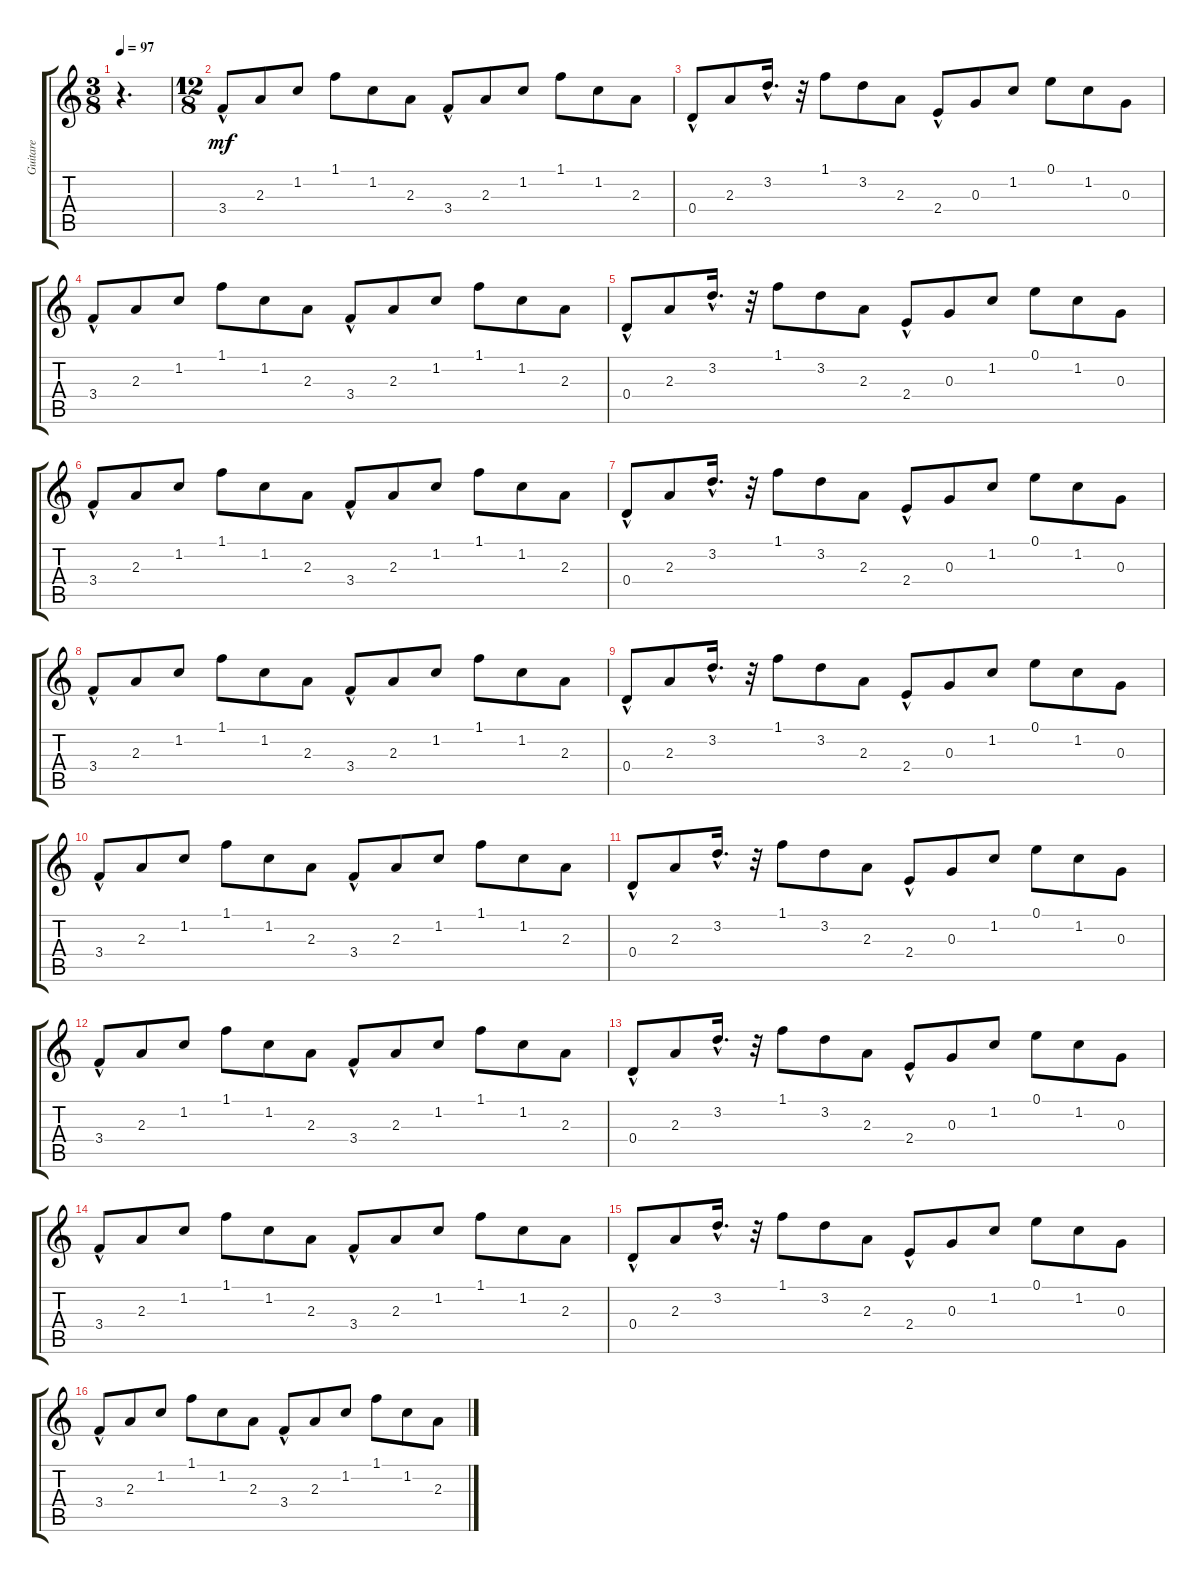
\track ("Guitare" "Guitare") {instrument acousticguitarnylon}
\staff {score tabs}
\tuning (E4 B3 G3 D3 A2 E2) {hide}
\ts (3 8)
\tempo 97
\clef g2
\ks c
r.4{d dy mf instrument acousticguitarnylon} |
\ts (12 8)
3.4{hac}.8 2.3.8 1.2.8 1.1.8 1.2.8 2.3.8 3.4{hac}.8 2.3.8 1.2.8 1.1.8 1.2.8 2.3.8 |
0.4{hac}.8 2.3.8 3.2{hac}.16{d} r.32 1.1.8 3.2.8 2.3.8 2.4{hac}.8 0.3.8 1.2.8 0.1.8 1.2.8 0.3.8 |
3.4{hac}.8 2.3.8 1.2.8 1.1.8 1.2.8 2.3.8 3.4{hac}.8 2.3.8 1.2.8 1.1.8 1.2.8 2.3.8 |
0.4{hac}.8 2.3.8 3.2{hac}.16{d} r.32 1.1.8 3.2.8 2.3.8 2.4{hac}.8 0.3.8 1.2.8 0.1.8 1.2.8 0.3.8 |
3.4{hac}.8 2.3.8 1.2.8 1.1.8 1.2.8 2.3.8 3.4{hac}.8 2.3.8 1.2.8 1.1.8 1.2.8 2.3.8 |
0.4{hac}.8 2.3.8 3.2{hac}.16{d} r.32 1.1.8 3.2.8 2.3.8 2.4{hac}.8 0.3.8 1.2.8 0.1.8 1.2.8 0.3.8 |
3.4{hac}.8 2.3.8 1.2.8 1.1.8 1.2.8 2.3.8 3.4{hac}.8 2.3.8 1.2.8 1.1.8 1.2.8 2.3.8 |
0.4{hac}.8 2.3.8 3.2{hac}.16{d} r.32 1.1.8 3.2.8 2.3.8 2.4{hac}.8 0.3.8 1.2.8 0.1.8 1.2.8 0.3.8 |
3.4{hac}.8 2.3.8 1.2.8 1.1.8 1.2.8 2.3.8 3.4{hac}.8 2.3.8 1.2.8 1.1.8 1.2.8 2.3.8 |
0.4{hac}.8 2.3.8 3.2{hac}.16{d} r.32 1.1.8 3.2.8 2.3.8 2.4{hac}.8 0.3.8 1.2.8 0.1.8 1.2.8 0.3.8 |
3.4{hac}.8 2.3.8 1.2.8 1.1.8 1.2.8 2.3.8 3.4{hac}.8 2.3.8 1.2.8 1.1.8 1.2.8 2.3.8 |
0.4{hac}.8 2.3.8 3.2{hac}.16{d} r.32 1.1.8 3.2.8 2.3.8 2.4{hac}.8 0.3.8 1.2.8 0.1.8 1.2.8 0.3.8 |
3.4{hac}.8 2.3.8 1.2.8 1.1.8 1.2.8 2.3.8 3.4{hac}.8 2.3.8 1.2.8 1.1.8 1.2.8 2.3.8 |
0.4{hac}.8 2.3.8 3.2{hac}.16{d} r.32 1.1.8 3.2.8 2.3.8 2.4{hac}.8 0.3.8 1.2.8 0.1.8 1.2.8 0.3.8 |
3.4{hac}.8 2.3.8 1.2.8 1.1.8 1.2.8 2.3.8 3.4{hac}.8 2.3.8 1.2.8 1.1.8 1.2.8 2.3.8
